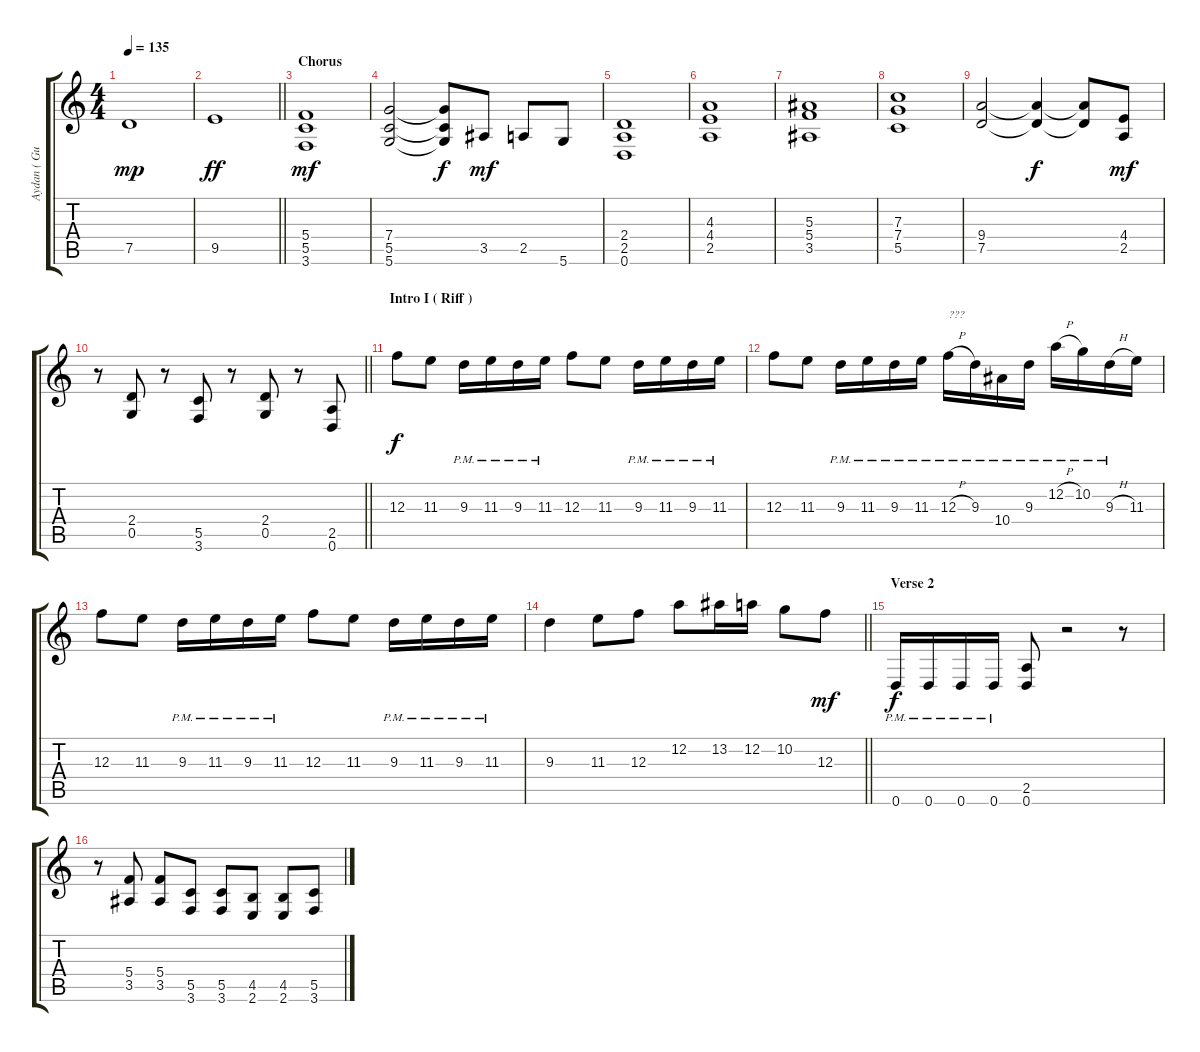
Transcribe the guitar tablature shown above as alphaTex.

\track ("Aydan ( Guitar 1 )" "Aydan ( Gu") {instrument distortionguitar}
\staff {score tabs}
\tuning (D4 A3 F3 C3 G2 D2) {hide}
\ts (4 4)
\tempo 135
\clef g2
\ks c
7.5.1{dy mp} |
\barLineRight lightlight
9.5.1{dy ff} |
\section ("" "Chorus")
(5.4 5.5 3.6).1{dy mf} |
(7.4 5.5 5.6).2 (7.4{t} 5.5{t} 5.6{t}).8{dy f} 3.5.8{dy mf} 2.5.8 5.6.8 |
(2.4 2.5 0.6).1 |
(4.3 4.4 2.5).1 |
(5.3 5.4 3.5).1 |
(7.3 7.4 5.5).1 |
(9.4 7.5).2 (9.4{t} 7.5{t}).4{dy f} (9.4{t} 7.5{t}).8 (4.4 2.5).8{dy mf} |
\barLineRight lightlight
r.8 (2.4 0.5).8 r.8 (5.5 3.6).8 r.8 (2.4 0.5).8 r.8 (2.5 0.6).8 |
\section ("" "Intro I ( Riff )")
12.3.8{dy f} 11.3.8 9.3{pm}.16 11.3{pm}.16 9.3{pm}.16 11.3{pm}.16 12.3.8 11.3.8 9.3{pm}.16 11.3{pm}.16 9.3{pm}.16 11.3{pm}.16 |
12.3.8 11.3.8 9.3{pm}.16 11.3{pm}.16 9.3{pm}.16 11.3{pm}.16 12.3{h pm}.16{txt "???"} 9.3{pm}.16 10.4{pm}.16 9.3{pm}.16 12.2{h pm}.16 10.2{pm}.16 9.3{h pm}.16 11.3.16 |
12.3.8 11.3.8 9.3{pm}.16 11.3{pm}.16 9.3{pm}.16 11.3{pm}.16 12.3.8 11.3.8 9.3{pm}.16 11.3{pm}.16 9.3{pm}.16 11.3{pm}.16 |
\barLineRight lightlight
9.3.4 11.3.8 12.3.8 12.2.8 13.2.16 12.2.16 10.2.8 12.3.8{dy mf} |
\section ("" "Verse 2")
0.6{pm}.16{dy f} 0.6{pm}.16 0.6{pm}.16 0.6{pm}.16 (2.5 0.6).8 r.2 r.8 |
r.8 (5.4 3.5).8 (5.4 3.5).8 (5.5 3.6).8 (5.5 3.6).8 (4.5 2.6).8 (4.5 2.6).8 (5.5 3.6).8
